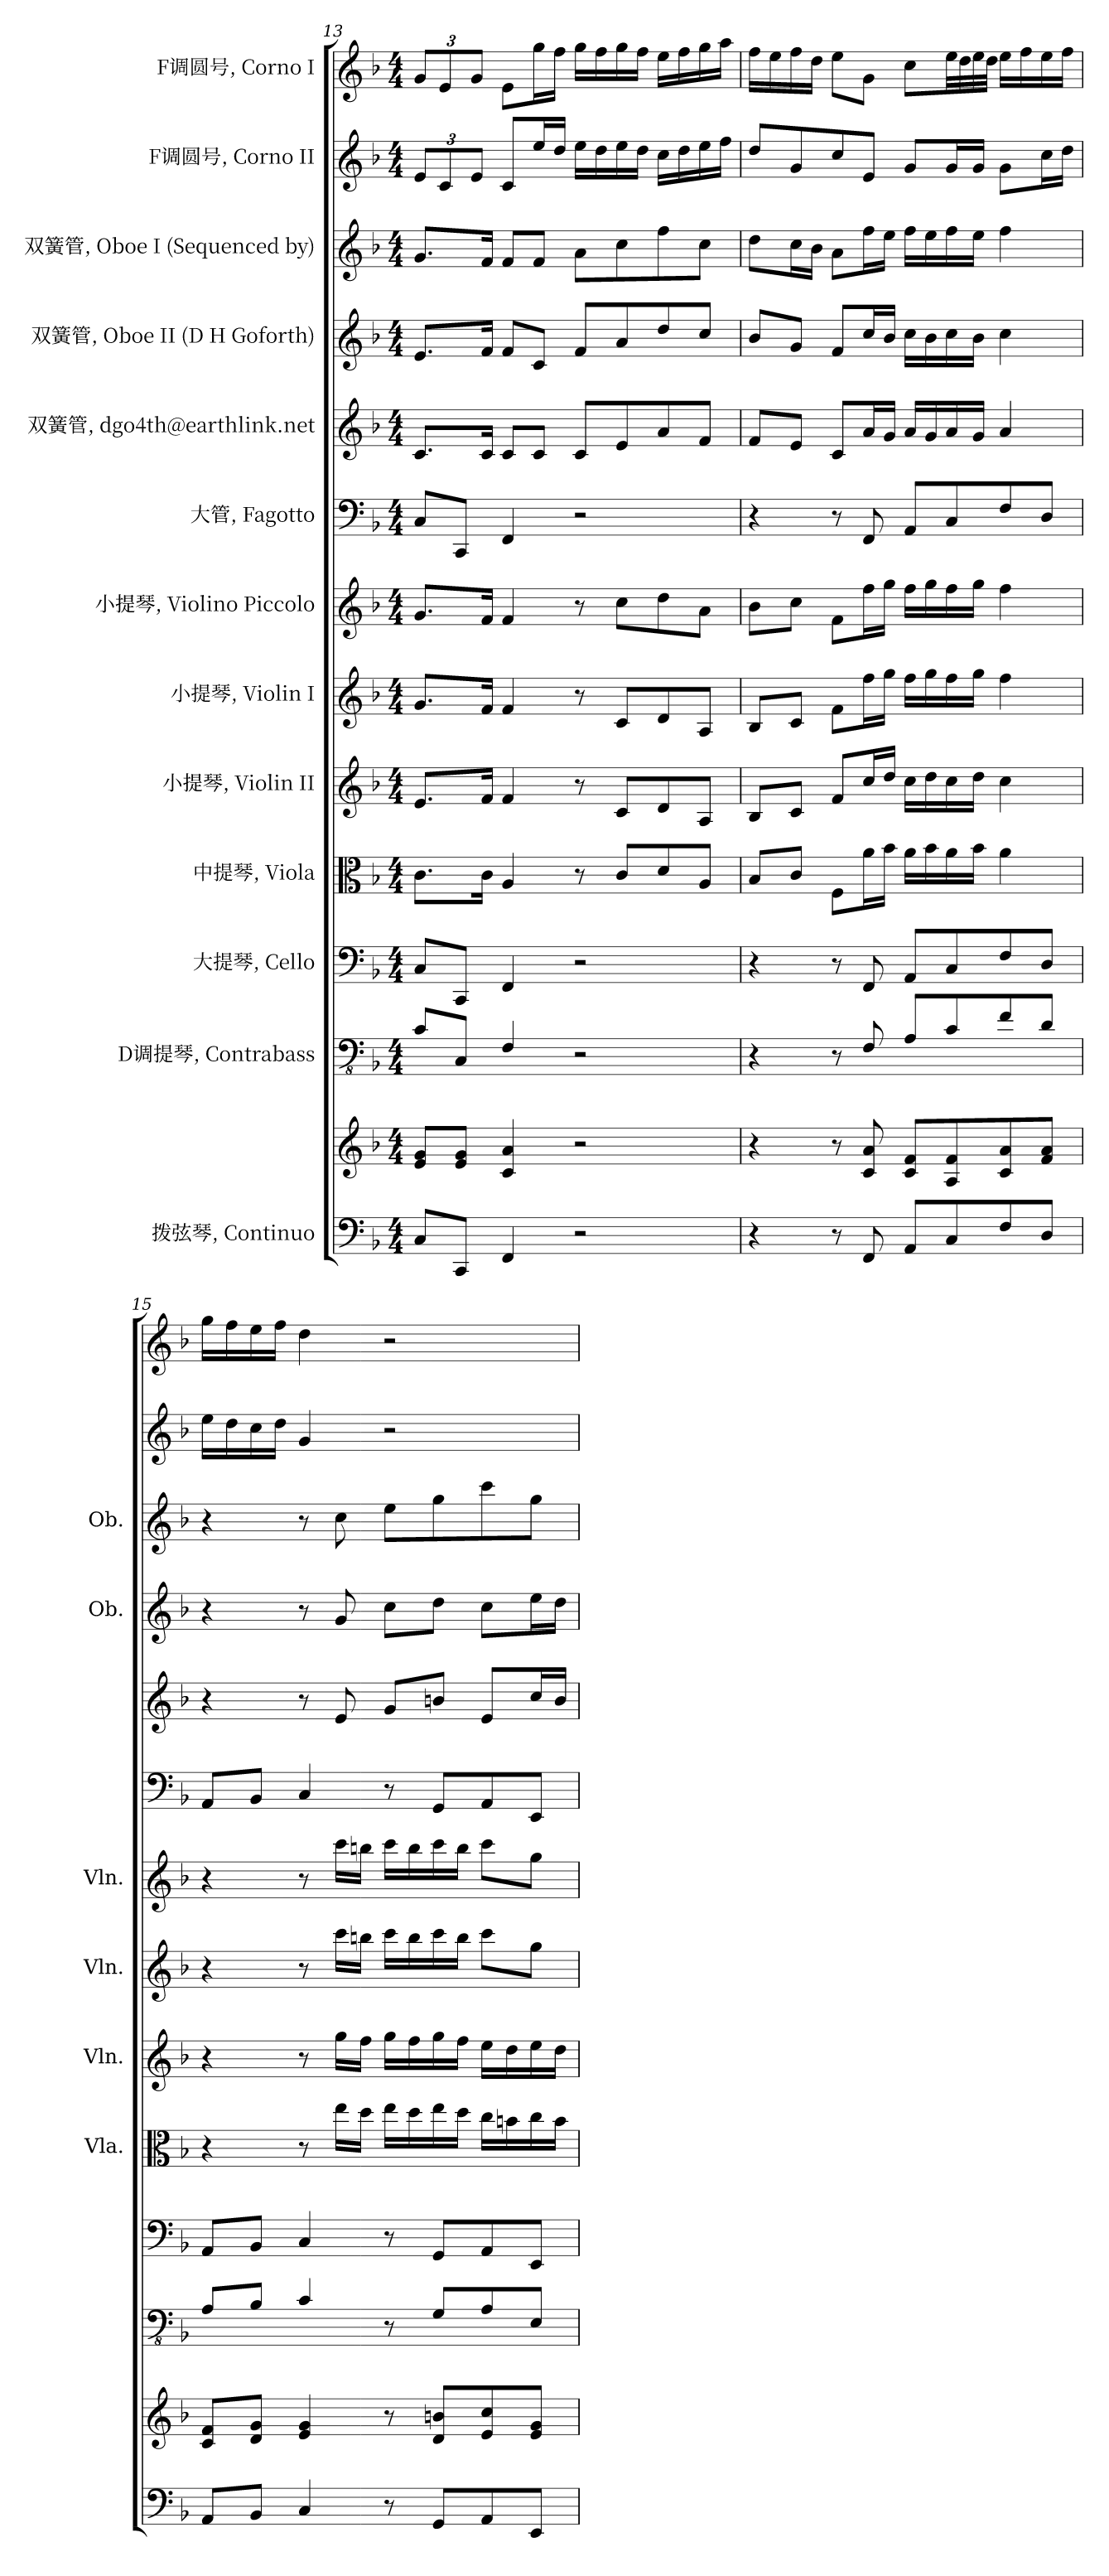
**kern	**kern	**kern	**kern	**kern	**kern	**kern	**kern	**kern	**kern	**kern	**kern	**kern	**kern
*part13	*part13	*part12	*part11	*part10	*part9	*part8	*part7	*part6	*part5	*part4	*part3	*part2	*part1
*staff14	*staff13	*staff12	*staff11	*staff10	*staff9	*staff8	*staff7	*staff6	*staff5	*staff4	*staff3	*staff2	*staff1
*I"拨弦琴, Continuo	*	*I"D调提琴, Contrabass	*I"大提琴, Cello	*I"中提琴, Viola	*I"小提琴, Violin II	*I"小提琴, Violin I	*I"小提琴, Violino Piccolo	*I"大管, Fagotto	*I"双簧管, dgo4th@earthlink.net	*I"双簧管, Oboe II (D H Goforth)	*I"双簧管, Oboe I (Sequenced by)	*I"F调圆号, Corno II	*I"F调圆号, Corno I
*	*	*	*	*I'Vla.	*I'Vln.	*I'Vln.	*I'Vln.	*	*	*I'Ob.	*I'Ob.	*	*
!!LO:PB:g=z
*clefF4	*clefG2	*clefFv4	*clefF4	*clefC3	*clefG2	*clefG2	*clefG2	*clefF4	*clefG2	*clefG2	*clefG2	*clefG2	*clefG2
*	*	*ITrd7c12	*	*	*	*	*	*	*	*	*	*ITrd4c7	*ITrd4c7
*k[b-]	*k[b-]	*k[b-]	*k[b-]	*k[b-]	*k[b-]	*k[b-]	*k[b-]	*k[b-]	*k[b-]	*k[b-]	*k[b-]	*k[b-e-]	*k[b-e-]
*M4/4	*M4/4	*M4/4	*M4/4	*M4/4	*M4/4	*M4/4	*M4/4	*M4/4	*M4/4	*M4/4	*M4/4	*M4/4	*M4/4
*	*	*	*	*	*	*	*	*	*	*	*	*Xbrackettup	*Xbrackettup
=13	=13	=13	=13	=13	=13	=13	=13	=13	=13	=13	=13	=13	=13
8C/L	8e/ 8g/L	8CC/L	8C/L	8.c\L	8.e/L	8.g/L	8.g/L	8C/L	8.c/L	8.e/L	8.g/L	12A/L	12c/L
.	.	.	.	.	.	.	.	.	.	.	.	12F/	12A/
8CC/J	8e/ 8g/J	8CCC/J	8CC/J	.	.	.	.	8CC/J	.	.	.	.	.
.	.	.	.	.	.	.	.	.	.	.	.	12A/J	12c/J
.	.	.	.	16c\Jk	16f/Jk	16f/Jk	16f/Jk	.	16c/Jk	16f/Jk	16f/Jk	.	.
4FF/	4c/ 4a/	4FFF/	4FF/	4A/	4f/	4f/	4f/	4FF/	8c/L	8f/L	8f/L	8F/L	8A\L
.	.	.	.	.	.	.	.	.	8c/J	8c/J	8f/J	16a/L	16cc\L
.	.	.	.	.	.	.	.	.	.	.	.	16g/JJ	16b-\JJ
2r	2r	2r	2r	8r	8r	8r	8r	2r	8c/L	8f/L	8a\L	16a\LL	16cc\LL
.	.	.	.	.	.	.	.	.	.	.	.	16g\	16b-\
.	.	.	.	8c/L	8c/L	8c/L	8cc\L	.	8e/	8a/	8cc\	16a\	16cc\
.	.	.	.	.	.	.	.	.	.	.	.	16g\JJ	16b-\JJ
.	.	.	.	8d/	8d/	8d/	8dd\	.	8a/	8dd/	8ff\	16f\LL	16a\LL
.	.	.	.	.	.	.	.	.	.	.	.	16g\	16b-\
.	.	.	.	8A/J	8A/J	8A/J	8a\J	.	8f/J	8cc/J	8cc\J	16a\	16cc\
.	.	.	.	.	.	.	.	.	.	.	.	16b-\JJ	16dd\JJ
=14	=14	=14	=14	=14	=14	=14	=14	=14	=14	=14	=14	=14	=14
4r	4r	4r	4r	8B-/L	8B-/L	8B-/L	8b-\L	4r	8f/L	8b-/L	8dd\L	8g/L	16b-\LL
.	.	.	.	.	.	.	.	.	.	.	.	.	16a\
.	.	.	.	8c/J	8c/J	8c/J	8cc\J	.	8e/J	8g/J	16cc\L	8c/	16b-\
.	.	.	.	.	.	.	.	.	.	.	16b-\JJ	.	16g\JJ
8r	8r	8r	8r	8F\L	8f/L	8f\L	8f\L	8r	8c/L	8f/L	8a\L	8f/	8a\L
8FF/	8c/ 8a/	8FFF/	8FF/	16a\L	16cc/L	16ff\L	16ff\L	8FF/	16a/L	16cc/L	16ff\L	8A/J	8c\J
.	.	.	.	16b-\JJ	16dd/JJ	16gg\JJ	16gg\JJ	.	16g/JJ	16b-/JJ	16ee\JJ	.	.
8AA/L	8c/ 8f/L	8AAA/L	8AA/L	16a\LL	16cc\LL	16ff\LL	16ff\LL	8AA/L	16a/LL	16cc\LL	16ff\LL	8c/L	8f\L
.	.	.	.	16b-\	16dd\	16gg\	16gg\	.	16g/	16b-\	16ee\	.	.
8C/	8A/ 8f/	8CC/	8C/	16a\	16cc\	16ff\	16ff\	8C/	16a/	16cc\	16ff\	16c/L	32a\LL
.	.	.	.	.	.	.	.	.	.	.	.	.	32g\
.	.	.	.	16b-\JJ	16dd\JJ	16gg\JJ	16gg\JJ	.	16g/JJ	16b-\JJ	16ee\JJ	16c/JJ	32a\
.	.	.	.	.	.	.	.	.	.	.	.	.	32g\JJJ
8F/	8c/ 8a/	8FF/	8F/	4a\	4cc\	4ff\	4ff\	8F/	4a/	4cc\	4ff\	8c\L	16a\LL
.	.	.	.	.	.	.	.	.	.	.	.	.	16b-\
8D/J	8f/ 8a/J	8DD/J	8D/J	.	.	.	.	8D/J	.	.	.	16f\L	16a\
.	.	.	.	.	.	.	.	.	.	.	.	16g\JJ	16b-\JJ
!!LO:PB:g=z
=15	=15	=15	=15	=15	=15	=15	=15	=15	=15	=15	=15	=15	=15
8AA/L	8c/ 8f/L	8AAA/L	8AA/L	4r	4r	4r	4r	8AA/L	4r	4r	4r	16a\LL	16cc\LL
.	.	.	.	.	.	.	.	.	.	.	.	16g\	16b-\
8BB-/J	8d/ 8g/J	8BBB-/J	8BB-/J	.	.	.	.	8BB-/J	.	.	.	16f\	16a\
.	.	.	.	.	.	.	.	.	.	.	.	16g\JJ	16b-\JJ
4C/	4e/ 4g/	4CC/	4C/	8r	8r	8r	8r	4C/	8r	8r	8r	4c/	4g\
.	.	.	.	16ee\LL	16gg\LL	16ccc\LL	16ccc\LL	.	8e/	8g/	8cc\	.	.
.	.	.	.	16dd\JJ	16ff\JJ	16bbn\JJ	16bbn\JJ	.	.	.	.	.	.
8r	8r	8r	8r	16ee\LL	16gg\LL	16ccc\LL	16ccc\LL	8r	8g/L	8cc\L	8ee\L	2r	2r
.	.	.	.	16dd\	16ff\	16bb\	16bb\	.	.	.	.	.	.
8GG/L	8d/ 8bn/L	8GGG/L	8GG/L	16ee\	16gg\	16ccc\	16ccc\	8GG/L	8bn/J	8dd\J	8gg\	.	.
.	.	.	.	16dd\JJ	16ff\JJ	16bb\JJ	16bb\JJ	.	.	.	.	.	.
8AA/	8e/ 8cc/	8AAA/	8AA/	16cc\LL	16ee\LL	8ccc\L	8ccc\L	8AA/	8e/L	8cc\L	8ccc\	.	.
.	.	.	.	16bn\	16dd\	.	.	.	.	.	.	.	.
8EE/J	8e/ 8g/J	8EEE/J	8EE/J	16cc\	16ee\	8gg\J	8gg\J	8EE/J	16cc/L	16ee\L	8gg\J	.	.
.	.	.	.	16b\JJ	16dd\JJ	.	.	.	16b/JJ	16dd\JJ	.	.	.
=	=	=	=	=	=	=	=	=	=	=	=	=	=
*-	*-	*-	*-	*-	*-	*-	*-	*-	*-	*-	*-	*-	*-
